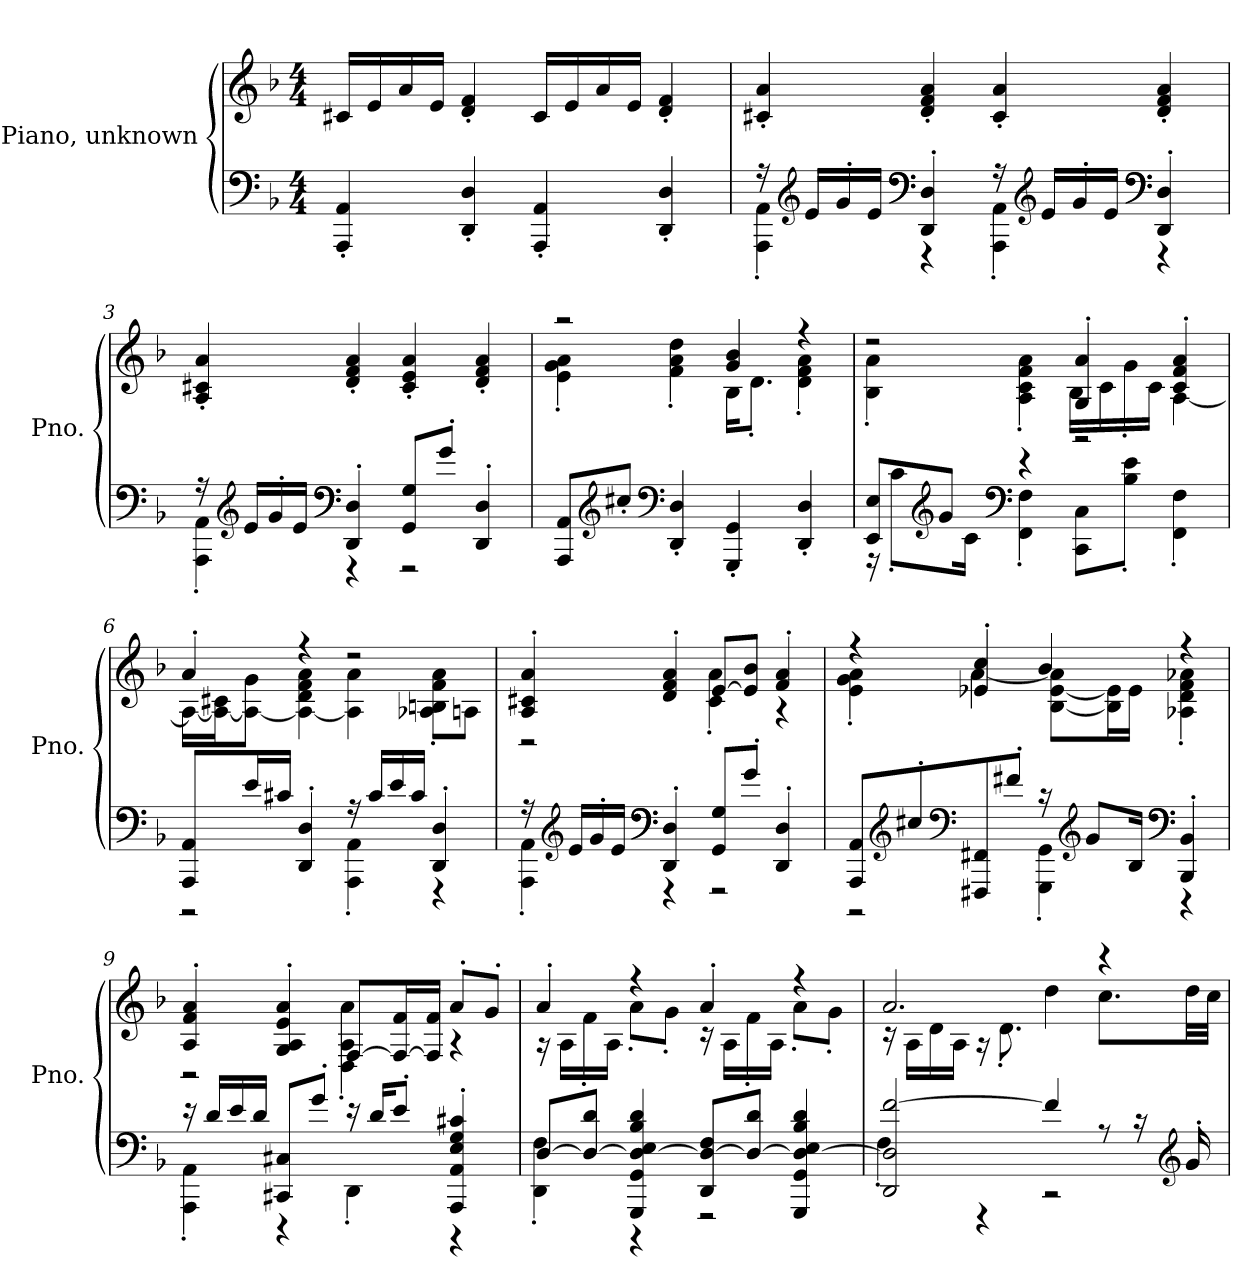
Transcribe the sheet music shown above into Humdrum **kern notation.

**kern	**kern
*part1	*part1
*staff2	*staff1
*I"Piano, unknown	*
*I'Pno.	*
*clefF4	*clefG2
*k[b-]	*k[b-]
*M4/4	*M4/4
*MM120	*MM120
=1	=1
4AAA/' 4AA/'	16c#X/LL
.	16e/
.	16a/
.	16e/JJ
4DD/' 4D/'	4d/' 4f/'
4AAA/' 4AA/'	16c#/LL
.	16e/
.	16a/
.	16e/JJ
4DD/' 4D/'	4d/' 4f/'
=2	=2
*^	*
16r	4AAA\' 4AA\'	4c#X/' 4a/'
*clefG2	*	*
16e/LL	.	.
16g'/	.	.
16e/JJ	.	.
*clefF4	*	*
4DD/' 4D/'	4r	4d/' 4f/' 4a/'
16r	4AAA\' 4AA\'	4c#/' 4a/'
*clefG2	*	*
16e/LL	.	.
16g'/	.	.
16e/JJ	.	.
*clefF4	*	*
4DD/' 4D/'	4r	4d/' 4f/' 4a/'
=3	=3	=3
16r	4AAA\' 4AA\'	4A/' 4c#X/' 4a/'
*clefG2	*	*
16e/LL	.	.
16g'/	.	.
16e/JJ	.	.
*clefF4	*	*
4DD/' 4D/'	4r	4d/' 4f/' 4a/'
8GG/ 8G/L	2r	4c#/' 4e/' 4a/'
8g'/J	.	.
4DD/' 4D/'	.	4d/' 4f/' 4a/'
*v	*v	*
!!LO:LB:g=z
=4	=4
*	*^
8AAA/ 8AA/L	2r	4e\' 4g\' 4a\'
*clefG2	*	*
8cc#X'/J	.	.
*clefF4	*	*
4DD/' 4D/'	.	4f\' 4a\' 4dd\'
4GGG/' 4GG/'	4g/ 4b-/	16B-\KL
.	.	8.d'\J
4DD/' 4D/'	4r	4d\' 4f\' 4a\'
=5	=5	=5
*^	*	*
8EE/ 8E/L	16r	2r	4B-\' 4a\'
.	8c'\L	.	.
*clefG2	*	*	*
8g/J	.	.	.
.	16c\Jk	.	.
*clefF4	*	*	*
4r	4FF\' 4F\'	.	4A\' 4c\' 4f\' 4a\'
2r	8CC\ 8C\L	4G/' 4a/'	16B-\LL
.	.	.	16c\
.	8B-\' 8e\'J	.	16g'\
.	.	.	16c\JJ
.	4FF\' 4F\'	4c/' 4f/' 4a/'	[4A\
=6	=6	=6	=6
8AAA/ 8AA/L	2r	4a'/	16A\LL_
.	.	.	16A\_ 16c#X\J
16e/L	.	.	8A\_ 8g\J
16c#X/JJ	.	.	.
4DD/' 4D/'	.	4r	4A\_ 4d\ 4f\ 4a\
16r	4AAA\' 4AA\'	2r	4A\] 4a\
16c#/LL	.	.	.
16e/	.	.	.
16c#/JJ	.	.	.
4DD/' 4D/'	4r	.	8A-X\' 8Bn\' 8f\' 8a\'L
.	.	.	8An\J
!!LO:LB:g=z	!!
=7	=7	=7	=7
16r	4AAA\' 4AA\'	4A/' 4c#X/' 4a/'	2r
*clefG2	*	*	*
16e/LL	.	.	.
16g'/	.	.	.
16e/JJ	.	.	.
*clefF4	*	*	*
4DD/' 4D/'	4r	4d/' 4f/' 4a/'	.
8GG/ 8G/L	2r	[8e/L	4c#\' 4a\'
8g'/J	.	8e/] 8b-/J	.
4DD/' 4D/'	.	4f/' 4a/'	4r
=8	=8	=8	=8
8AAA/ 8AA/L	2r	4r	4e\' 4g\' 4a\'
*clefG2	*	*	*
8cc#X'/	.	.	.
*clefF4	*	*	*
8FFF#X/ 8FF#X/	.	4e-X/' 4cc/'	[4a\
8f#X'/J	.	.	.
16r	4GGG\' 4GG\'	4b-/	[8B-\ [8e-\ 8a\]L
*clefG2	*	*	*
8g/L	.	.	.
.	.	.	16B-\] 16e-\]L
16B-/Jk	.	.	16e-\JJ
*clefF4	*	*	*
4BBB-/' 4BB-/'	4r	4r	4A-X\' 4d\' 4f\' 4a-X\'
!!LO:LB:g=z	!!
=9	=9	=9	=9
16r	4AAA\' 4AA\'	4A/' 4f/' 4a/'	2r
16d/LL	.	.	.
16e/	.	.	.
16d/JJ	.	.	.
8CC#X/ 8C#X/L	4r	4G/' 4A/' 4e/' 4a/'	.
8g'/J	.	.	.
16r	4DD'\	[8F/L	4D\' 4A\' 4a\'
16d/KL	.	.	.
8e'/J	.	16F/_ 16f/L	.
.	.	16F/] 16f/JJ	.
4AAA/' 4AA/' 4E/' 4G/' 4c#X/'	4r	8a'/L	4r
.	.	8g'/J	.
=10	=10	=10	=10
[8D/L	4DD\' 4F\'	4a'/	16r
.	.	.	16A\LL
8D/_ 8d/J	.	.	16f'\
.	.	.	16A\JJ
4GGG/ 4GG/ 4D/_ 4E/ 4B-/ 4d/	4r	4r	8a'\L
.	.	.	8g'\J
8DD/ 8D/_ 8F/L	2r	4a'/	16r
.	.	.	16A\LL
8D/_ 8d/J	.	.	16f'\
.	.	.	16A\JJ
4GGG/ 4GG/ 4D/_ 4E/ 4B-/ 4d/	.	4r	8a'\L
.	.	.	8g'\J
=11	=11	=11	=11
2DD/ 2D/] [2f/	4F'\	2.a/	16r
.	.	.	16A\LL
.	.	.	16d\
.	.	.	16A\JJ
.	4r	.	16r
.	.	.	8.d'\
4f/]	2r	.	4dd\
8r	.	4r	8.cc\L
16r	.	.	.
*clefG2	*	*	*
16g'/	.	.	32dd\LL
.	.	.	32cc\JJJ
*v	*v	*	*
*	*v	*v
=	=
*-	*-
